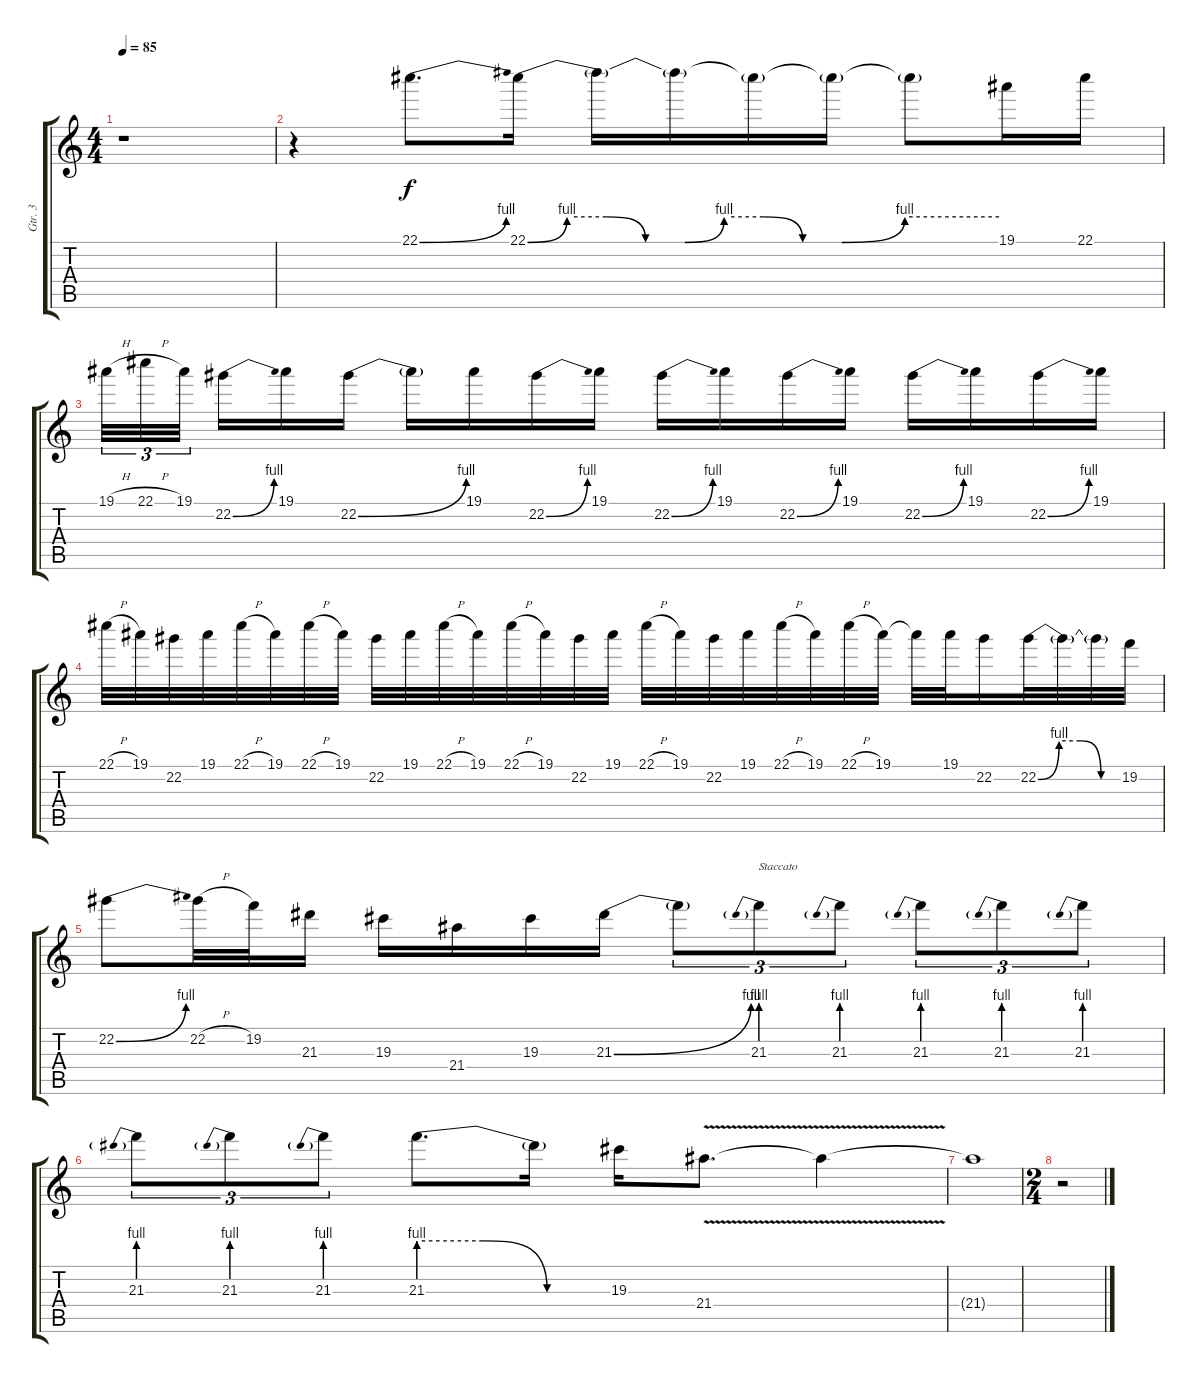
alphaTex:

\track ("Gtr. 3" "Gtr. 3") {instrument distortionguitar}
\staff {score tabs}
\tuning (Eb4 Bb3 Gb3 Db3 Ab2 Eb2) {hide}
\ts (4 4)
\tempo 85
\clef g2
\ks c
r.1{dy f} |
r.4 22.1{be (bend 0 0 60 4)}.8{d} 22.1{be (custom 0 0 5 4 10 4 15 0 20 0 25 4 30 4 35 0 40 0 48 4 60 4)}.16 22.1{t}.16 22.1{t}.16 22.1{t}.16 22.1{t}.16 22.1{t}.8 19.1.16 22.1.16 |
19.1{h}.32{tu (3 2)} 22.1{h}.32{tu (3 2)} 19.1.32{tu (3 2) beam splitsecondary} 22.2{be (bend 0 0 60 4)}.16 19.1.16 22.2{be (bend 0 0 60 4)}.16 22.2{t}.16 19.1.16 22.2{be (bend 0 0 60 4)}.16 19.1.16 22.2{be (bend 0 0 60 4)}.16 19.1.16 22.2{be (bend 0 0 60 4)}.16 19.1.16 22.2{be (bend 0 0 60 4)}.16 19.1.16 22.2{be (bend 0 0 60 4)}.16 19.1.16 |
22.1{h}.32 19.1.32 22.2.32 19.1.32 22.1{h}.32 19.1.32 22.1{h}.32 19.1.32 22.2.32 19.1.32 22.1{h}.32 19.1.32 22.1{h}.32 19.1.32 22.2.32 19.1.32 22.1{h}.32 19.1.32 22.2.32 19.1.32 22.1{h}.32 19.1.32 22.1{h}.32 19.1.32 19.1{t}.32 19.1.32 22.2.16 22.2{be (custom 0 0 15 4 30 4 45 0 60 0)}.32 22.2{t}.32 22.2{t}.32 19.2.32 |
22.2{be (bend 0 0 60 4)}.8 22.2{h}.32 19.2.32 21.3.16 19.3.16 21.4.16 19.3.16 21.3{be (bend 0 0 60 4)}.16 21.3{t}.8{tu (3 2)} 21.3{be (prebend 0 4 60 4)}.8{tu (3 2) txt "Staccato"} 21.3{be (prebend 0 4 60 4)}.8{tu (3 2)} 21.3{be (prebend 0 4 60 4)}.8{tu (3 2)} 21.3{be (prebend 0 4 60 4)}.8{tu (3 2)} 21.3{be (prebend 0 4 60 4)}.8{tu (3 2)} |
21.3{be (prebend 0 4 60 4)}.8{tu (3 2)} 21.3{be (prebend 0 4 60 4)}.8{tu (3 2)} 21.3{be (prebend 0 4 60 4)}.8{tu (3 2)} 21.3{be (custom 0 4 20 4 40 0 60 0)}.8{d} 21.3{t}.16 19.3.16 21.4{v}.8{d} 21.4{t}.4 |
21.4{t}.1 |
\ts (2 4)
r.2
